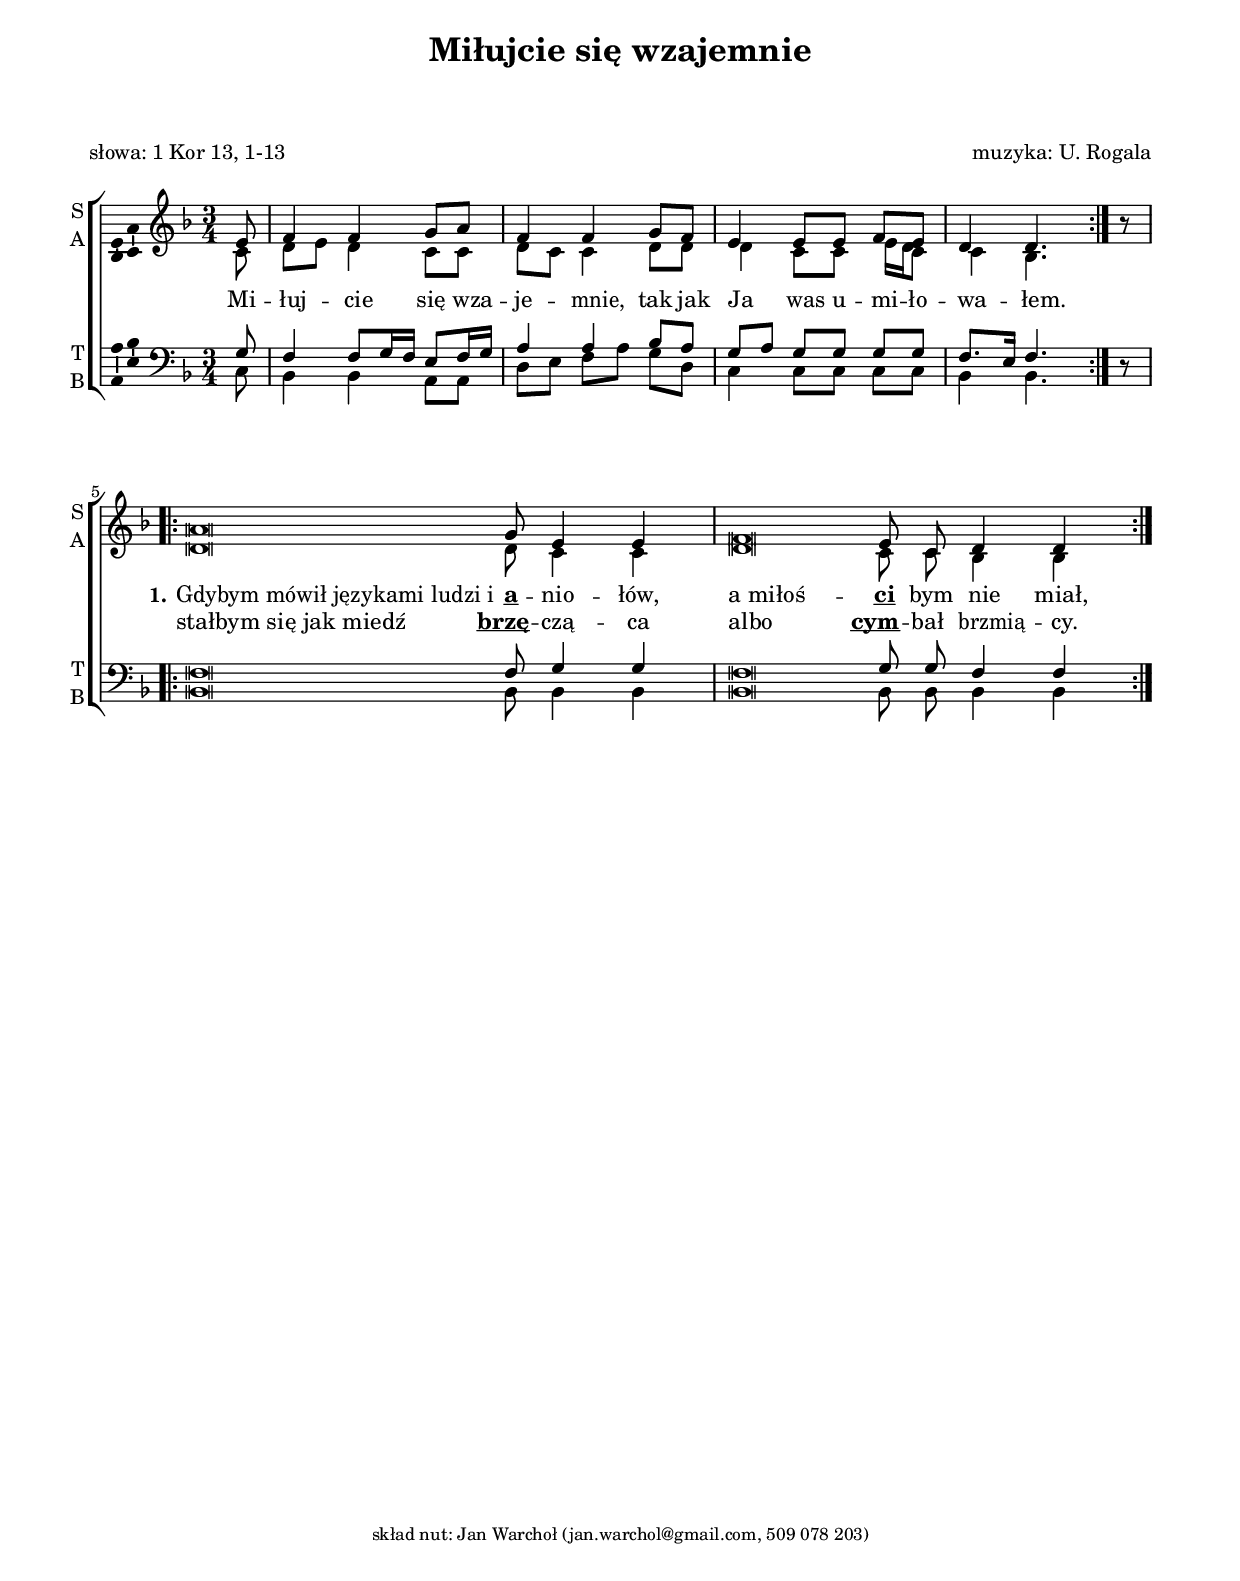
\version "2.17.3"

\header	{
  title = \markup \column { "Miłujcie się wzajemnie" " " " " }
  poet = "słowa: 1 Kor 13, 1-13"
  composer = "muzyka: U. Rogala"
}

#(ly:set-option 'strokeadjust #t)
#(set-global-staff-size 18)

\paper {
  indent = 2 \mm
  short-indent = 2 \mm
  left-margin = 15 \mm
  right-margin = 15 \mm
  bottom-margin = 10 \mm
  top-markup-spacing #'basic-distance = #17
  markup-system-spacing #'basic-distance = 20
  system-system-spacing #'basic-distance = 17
  score-markup-spacing #'basic-distance = 17
  last-bottom-spacing #'basic-distance = #12
}

%--------------------------------MELODY--------------------------------
sopranomelody =	\relative c'' {
  \key f \major
  \time 3/4
  \set Timing.beamExceptions = #'()
  \repeat volta 2 {
    \partial 8 e,8 |
    f4 f g8 a | f4 f
    g8 f |
    e4 e8 e f e |
    d4 d4.
  }
  \noBreak
  \oneVoice r8 \voiceOne
  %inset appropriate bar here (finish/repeat)
  \cadenzaOn
  \repeat volta 2 {
    a'\breve g8 e4 e
    \bar "|"
    f\breve e8 c d4 d
  }
  \cadenzaOff
}
altomelody = \relative f' {
  \key f \major
  \time 3/4
  \set Timing.beamExceptions = #'()
  \repeat volta 2 {
    \partial 8 c8
    d[ e] d4 c8 c | d8 c c4
    d8 d |
    % m. 3
    d4 c8
    \newSpacingSection
    \override Score.SpacingSpanner #'spacing-increment = #1.5
    c8
    \newSpacingSection
    \override Score.SpacingSpanner #'spacing-increment = #0
    e16 d
    \revert Score.SpacingSpanner #'spacing-increment
    \newSpacingSection
    c8
    % m. 4
    c4 bes4.
  }
  \noBreak
  s8
  %inset appropriate bar here (finish/repeat)
  \cadenzaOn
  \repeat volta 2 {
    d\breve d8 c4 c
    d\breve c8 c bes4 bes
  }
  \cadenzaOff
}
tenormelody = \relative c' {
  \key f \major
  \time 3/4
  \set Timing.beamExceptions = #'()
  \repeat volta 2 {
    \partial 8 g8
    f4 f8 g16 f e8 f16 g | a4 a
    bes8 a | g a g g g g
    f8. e16 f4.
  }
  \noBreak
  \oneVoice r8 \voiceOne
  %inset appropriate bar here (finish/repeat)
  \cadenzaOn
  \repeat volta 2 {
    f\breve f8 g4 g
    f\breve g8 g f4 f
  }
  \cadenzaOff
}
bassmelody = \relative f {
  \key f \major
  \time 3/4
  \set Timing.beamExceptions = #'()
  \repeat volta 2 {
    \partial 8 c8
    bes4 bes a8 a | d e f a
    g d | c4 c8 c c c
    bes4 bes4.
  }
  \noBreak
  s8
  %inset appropriate bar here (finish/repeat)
  \cadenzaOn
  \repeat volta 2 {
    bes\breve bes8 bes4 bes
    bes\breve bes8 bes bes4 bes
  }
  \cadenzaOff
}
akordy = \chordmode {
  s8 bes2 a4:m d:m f
  g4:m c2.
  bes2. bes
}
%--------------------------------LYRICS--------------------------------

m = #(define-music-function (parser location off) (number?)
       #{
         \once \override Lyrics.LyricText #'X-offset = #off
       #})

text =  \lyricmode {
  Mi -- \m #-0.4 łuj --
  \m #-0.4 cie się
  \m #-0.6 wza -- je --
  \m #-1.2 \markup \scale #'(0.9 . 1) mnie,
  tak \m #-0.4 jak
  \m #0 Ja
  \m #-0.75 \markup \scale #'(0.95 . 1) was u --
  \m #-0.2 mi -- ło --
  \m #-0.2 wa --
  \m #-0.5 łem.
  \set stanza = "1."
  \once \override LyricSpace #'minimum-distance = #1
  \m #-1.5
  \markup \scale #'(0.95 . 1) "Gdybym mówił językami ludzi i"
  \markup \bold \underline a -- nio -- łów,
  \m #-0.5 "a miłoś" --
  \markup \bold \underline ci bym
  \m #-0.5 nie
  \m #-2 miał,
}

secondverse = \lyricmode {
  \repeat unfold 16 \skip4
  \m #-1.5 "stałbym się jak miedź"
  \m #-3 \markup \bold \underline brzę -- czą -- ca
  \m #-0.5 albo
  \m #-3 \markup \bold \underline cym --
  \m #-1.5 bał
  \m #-1.5 \markup \scale #'(0.9 . 1) brzmią --
  \m #-0.2 cy.
}

stanzas = \markup {
}
%--------------------------------ALL-FILE VARIABLE--------------------------------

\score {
  \new ChoirStaff <<
    \new Staff = women <<
      \clef treble
      \set Staff.instrumentName = \markup \center-column { S A }
      \set Staff.shortInstrumentName = \markup \center-column { S A }
      \new Voice = soprano {
        \set Voice.midiInstrument = "clarinet"
        \dynamicUp
        \override Ambitus #'X-offset = #1.7

        \voiceOne
        \sopranomelody
      }
      \new Voice = alto {
        \set Voice.midiInstrument = "english horn"
        \override Hairpin #'stencil = ##f
        \override DynamicText #'stencil = ##f
        \override DynamicTextSpanner #'stencil = ##f
        \override TextScript #'stencil = ##f

        \voiceTwo
        \altomelody
      }
    >>
    \new Lyrics \with {
      \override VerticalAxisGroup #'staff-affinity = #CENTER
      \override VerticalAxisGroup #'nonstaff-relatedstaff-spacing #'padding = #1
    }
    \lyricsto soprano \text
    \new Lyrics \with {
      \override VerticalAxisGroup #'staff-affinity = #CENTER
      \override VerticalAxisGroup #'nonstaff-relatedstaff-spacing #'padding = #1
    }
    \lyricsto soprano \secondverse

    \new Staff = men <<
      \clef bass
      \set Staff.instrumentName = \markup \center-column { T B }
      \set Staff.shortInstrumentName = \markup \center-column { T B }
      \new Voice = tenor {
        \set Voice.midiInstrument = "english horn"
        \override Hairpin #'stencil = ##f
        \override DynamicText #'stencil = ##f
        \override DynamicTextSpanner #'stencil = ##f
        \override TextScript #'stencil = ##f
        \override Ambitus #'X-offset = #1.7

        \voiceOne
        \tenormelody
      }
      \new Voice = bass {
        \set Voice.midiInstrument = "clarinet"
        \dynamicDown

        \voiceTwo
        \bassmelody
      }
    >>
  >>
  \layout {
    \override NoteHead #'style = #'altdefault

    \context {
      \Voice
      \consists "Ambitus_engraver"
    }
    \context {
      \Lyrics
      \override LyricText #'stencil =
      #(lambda (grob)
         (ly:stencil-scale (lyric-text::print grob) 1 1))
      \override VerticalAxisGroup
      #'nonstaff-relatedstaff-spacing #'padding = #0.7
    }
  }
}

\stanzas

%--------------------------------STOPKA

\paper {
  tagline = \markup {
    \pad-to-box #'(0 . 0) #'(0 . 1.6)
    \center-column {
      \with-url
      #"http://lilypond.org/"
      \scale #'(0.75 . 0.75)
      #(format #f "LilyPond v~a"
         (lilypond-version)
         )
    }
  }

  oddFooterMarkup = \markup {
    \override #'(baseline-skip . 1)
    \column {
      \fill-line {
        %% Copyright header field only on first page in each bookpart.
        \on-the-fly #part-first-page {
          \override #'(baseline-skip . 2)
          \center-column {
            \scale #'(1 . 1)
            \fromproperty #'header:copyright
            \scale #'(0.85 . 0.85)
            "skład nut: Jan Warchoł (jan.warchol@gmail.com, 509 078 203)"
          }
        }
      }
      \fill-line {
        %% Tagline header field only on last page in the book.
        \on-the-fly #last-page \fromproperty #'header:tagline
      }
    }
  }
}
